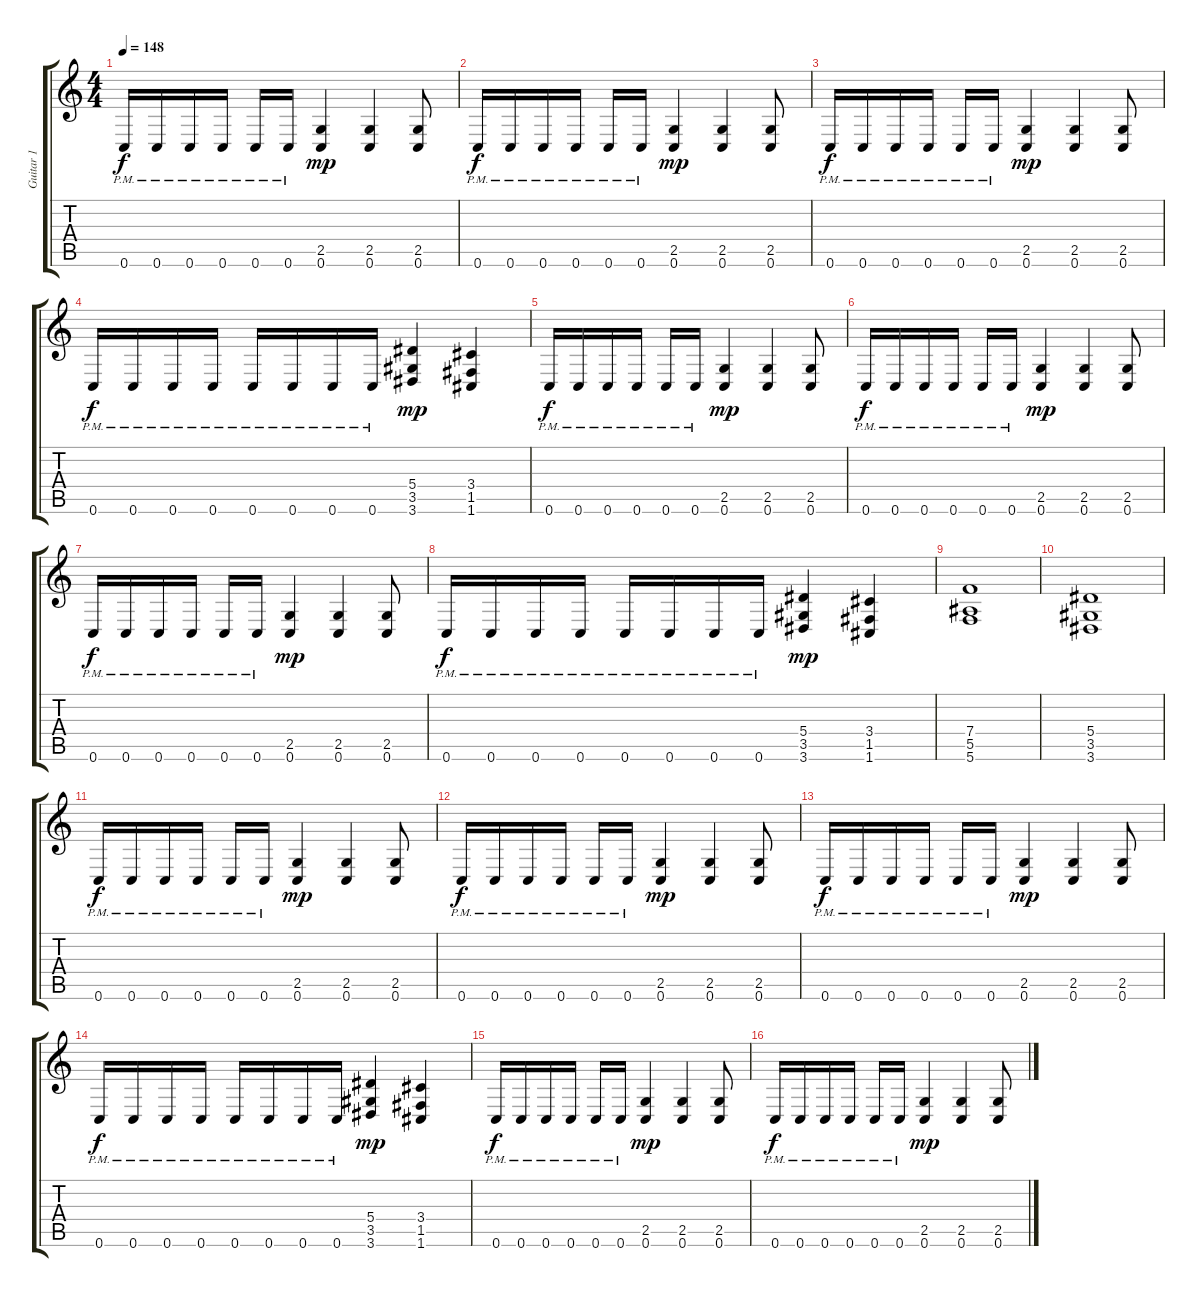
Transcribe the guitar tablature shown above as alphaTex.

\track ("Guitar 1" "Guitar 1") {instrument distortionguitar}
\staff {score tabs}
\tuning (C4 G3 Eb3 Bb2 F2 C2) {hide}
\ts (4 4)
\tempo 148
\clef g2
\ks c
0.6{pm}.16{dy f} 0.6{pm}.16 0.6{pm}.16 0.6{pm}.16 0.6{pm}.16 0.6{pm}.16 (2.5 0.6).4{dy mp} (2.5 0.6).4 (2.5 0.6).8 |
0.6{pm}.16{dy f} 0.6{pm}.16 0.6{pm}.16 0.6{pm}.16 0.6{pm}.16 0.6{pm}.16 (2.5 0.6).4{dy mp} (2.5 0.6).4 (2.5 0.6).8 |
0.6{pm}.16{dy f} 0.6{pm}.16 0.6{pm}.16 0.6{pm}.16 0.6{pm}.16 0.6{pm}.16 (2.5 0.6).4{dy mp} (2.5 0.6).4 (2.5 0.6).8 |
0.6{pm}.16{dy f} 0.6{pm}.16 0.6{pm}.16 0.6{pm}.16 0.6{pm}.16 0.6{pm}.16 0.6{pm}.16 0.6{pm}.16 (5.4 3.5 3.6).4{dy mp} (3.4 1.5 1.6).4 |
0.6{pm}.16{dy f} 0.6{pm}.16 0.6{pm}.16 0.6{pm}.16 0.6{pm}.16 0.6{pm}.16 (2.5 0.6).4{dy mp} (2.5 0.6).4 (2.5 0.6).8 |
0.6{pm}.16{dy f} 0.6{pm}.16 0.6{pm}.16 0.6{pm}.16 0.6{pm}.16 0.6{pm}.16 (2.5 0.6).4{dy mp} (2.5 0.6).4 (2.5 0.6).8 |
0.6{pm}.16{dy f} 0.6{pm}.16 0.6{pm}.16 0.6{pm}.16 0.6{pm}.16 0.6{pm}.16 (2.5 0.6).4{dy mp} (2.5 0.6).4 (2.5 0.6).8 |
0.6{pm}.16{dy f} 0.6{pm}.16 0.6{pm}.16 0.6{pm}.16 0.6{pm}.16 0.6{pm}.16 0.6{pm}.16 0.6{pm}.16 (5.4 3.5 3.6).4{dy mp} (3.4 1.5 1.6).4 |
(7.4 5.5 5.6).1 |
(5.4 3.5 3.6).1 |
0.6{pm}.16{dy f} 0.6{pm}.16 0.6{pm}.16 0.6{pm}.16 0.6{pm}.16 0.6{pm}.16 (2.5 0.6).4{dy mp} (2.5 0.6).4 (2.5 0.6).8 |
0.6{pm}.16{dy f} 0.6{pm}.16 0.6{pm}.16 0.6{pm}.16 0.6{pm}.16 0.6{pm}.16 (2.5 0.6).4{dy mp} (2.5 0.6).4 (2.5 0.6).8 |
0.6{pm}.16{dy f} 0.6{pm}.16 0.6{pm}.16 0.6{pm}.16 0.6{pm}.16 0.6{pm}.16 (2.5 0.6).4{dy mp} (2.5 0.6).4 (2.5 0.6).8 |
0.6{pm}.16{dy f} 0.6{pm}.16 0.6{pm}.16 0.6{pm}.16 0.6{pm}.16 0.6{pm}.16 0.6{pm}.16 0.6{pm}.16 (5.4 3.5 3.6).4{dy mp} (3.4 1.5 1.6).4 |
0.6{pm}.16{dy f} 0.6{pm}.16 0.6{pm}.16 0.6{pm}.16 0.6{pm}.16 0.6{pm}.16 (2.5 0.6).4{dy mp} (2.5 0.6).4 (2.5 0.6).8 |
0.6{pm}.16{dy f} 0.6{pm}.16 0.6{pm}.16 0.6{pm}.16 0.6{pm}.16 0.6{pm}.16 (2.5 0.6).4{dy mp} (2.5 0.6).4 (2.5 0.6).8
